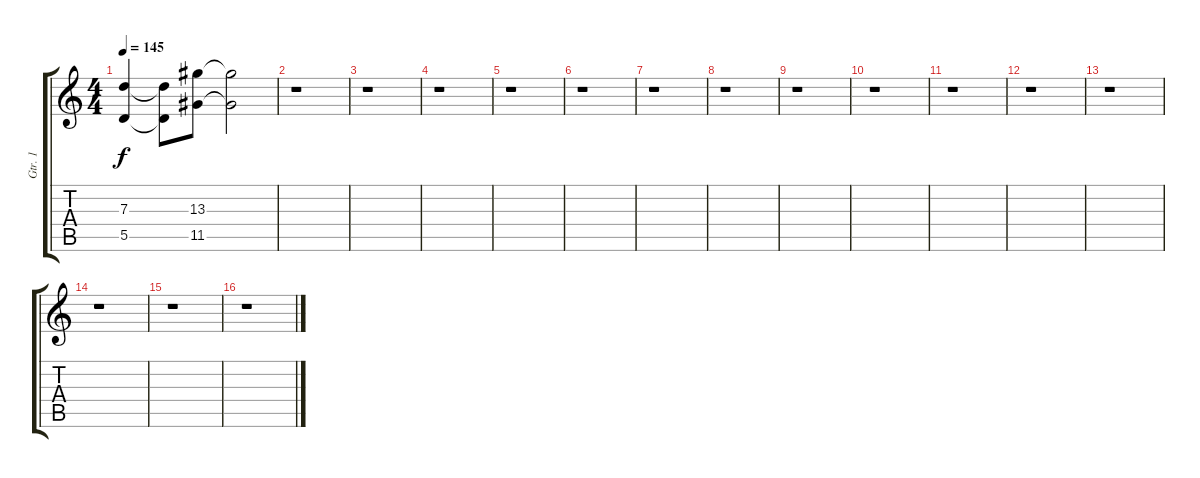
\track ("Gtr. 1" "Gtr. 1") {instrument distortionguitar}
\staff {score tabs}
\tuning (E4 B3 G3 D3 A2 E2) {hide}
\ts (4 4)
\tempo 145
\clef g2
\ks c
(7.3 5.5).4{dy f} (7.3{t} 5.5{t}).8 (13.3 11.5).8 (13.3{t} 11.5{t}).2 |
r.1 |
r.1 |
r.1 |
r.1 |
r.1 |
r.1 |
r.1 |
r.1 |
r.1 |
r.1 |
r.1 |
r.1 |
r.1 |
r.1 |
r.1
